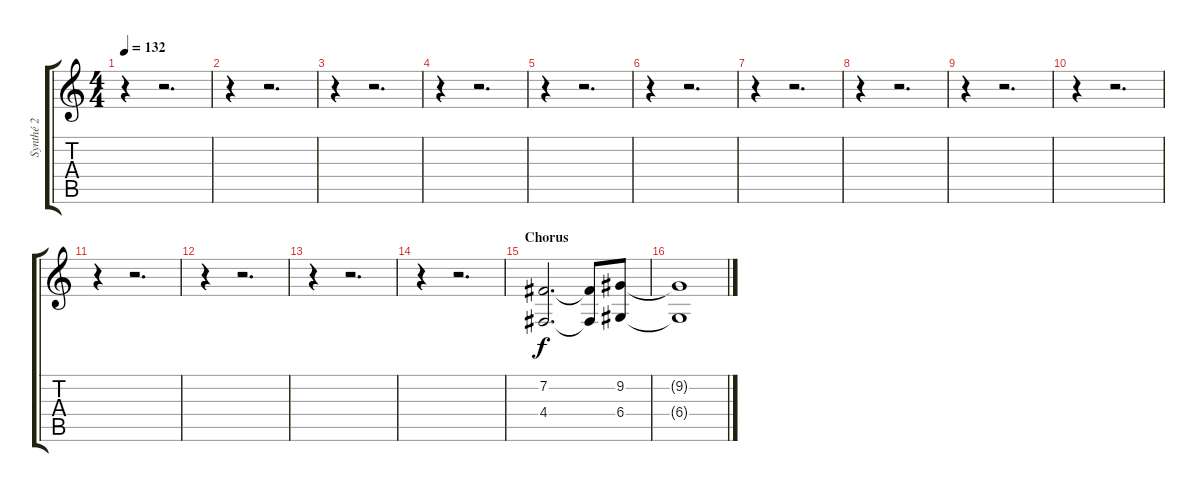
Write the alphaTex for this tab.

\track ("Synthé 2" "Synthé 2") {instrument tangoaccordion}
\staff {score tabs}
\tuning (E4 B3 G3 D3 A2 E2) {hide}
\ts (4 4)
\tempo 132
\clef g2
\ks c
r.4{dy f} r.2{d} |
r.4 r.2{d} |
r.4 r.2{d} |
r.4 r.2{d} |
r.4 r.2{d} |
r.4 r.2{d} |
r.4 r.2{d} |
r.4 r.2{d} |
r.4 r.2{d} |
r.4 r.2{d} |
r.4 r.2{d} |
r.4 r.2{d} |
r.4 r.2{d} |
r.4 r.2{d} |
\section ("" "Chorus")
(7.2 4.4).2{d} (7.2{t} 4.4{t}).8 (9.2 6.4).8 |
(9.2{t} 6.4{t}).1
